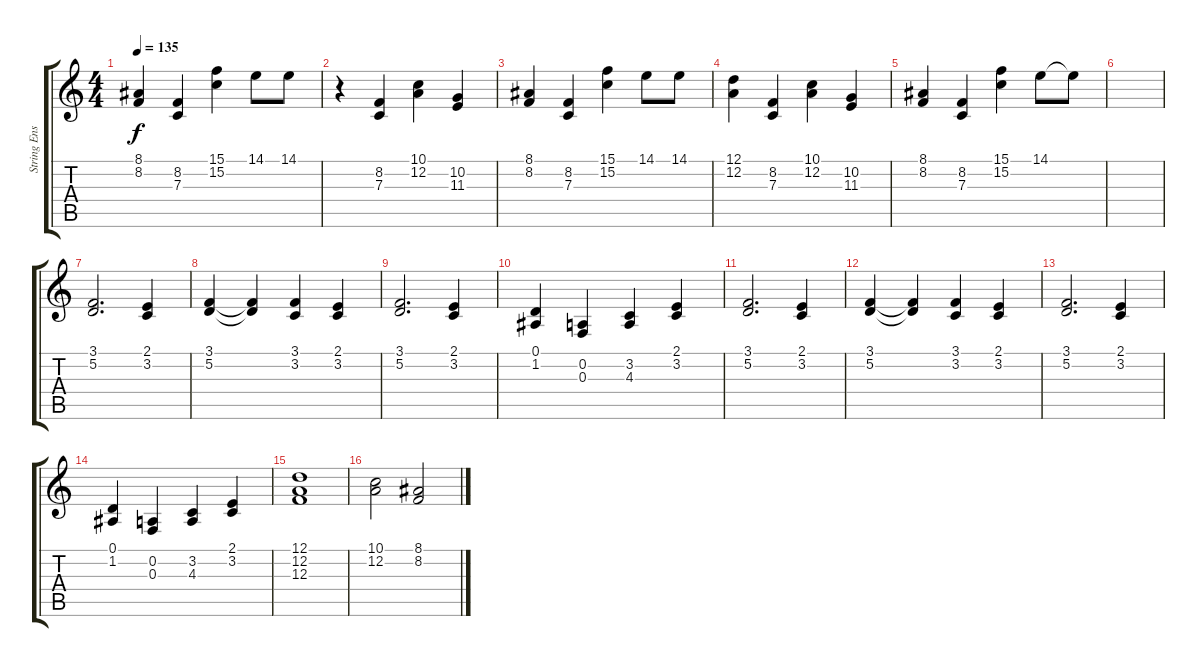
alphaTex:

\track ("String Ensemble" "String Ens") {instrument stringensemble1}
\staff {score tabs}
\tuning (D4 A3 F3 C3 G2 D2) {hide}
\ts (4 4)
\tempo 135
\clef g2
\ks c
(8.1 8.2).4{dy f} (8.2 7.3).4 (15.1 15.2).4 14.1.8 14.1.8 |
r.4 (8.2 7.3).4 (10.1 12.2).4 (10.2 11.3).4 |
(8.1 8.2).4 (8.2 7.3).4 (15.1 15.2).4 14.1.8 14.1.8 |
(12.1 12.2).4 (8.2 7.3).4 (10.1 12.2).4 (10.2 11.3).4 |
(8.1 8.2).4 (8.2 7.3).4 (15.1 15.2).4 14.1.8 14.1{t}.8 |
|
(3.1 5.2).2{d} (2.1 3.2).4 |
(3.1 5.2).4 (3.1{t} 5.2{t}).4 (3.1 3.2).4 (2.1 3.2).4 |
(3.1 5.2).2{d} (2.1 3.2).4 |
(0.1 1.2).4 (0.2 0.3).4 (3.2 4.3).4 (2.1 3.2).4 |
(3.1 5.2).2{d} (2.1 3.2).4 |
(3.1 5.2).4 (3.1{t} 5.2{t}).4 (3.1 3.2).4 (2.1 3.2).4 |
(3.1 5.2).2{d} (2.1 3.2).4 |
(0.1 1.2).4 (0.2 0.3).4 (3.2 4.3).4 (2.1 3.2).4 |
(12.1 12.2 12.3).1 |
(10.1 12.2).2 (8.1 8.2).2
